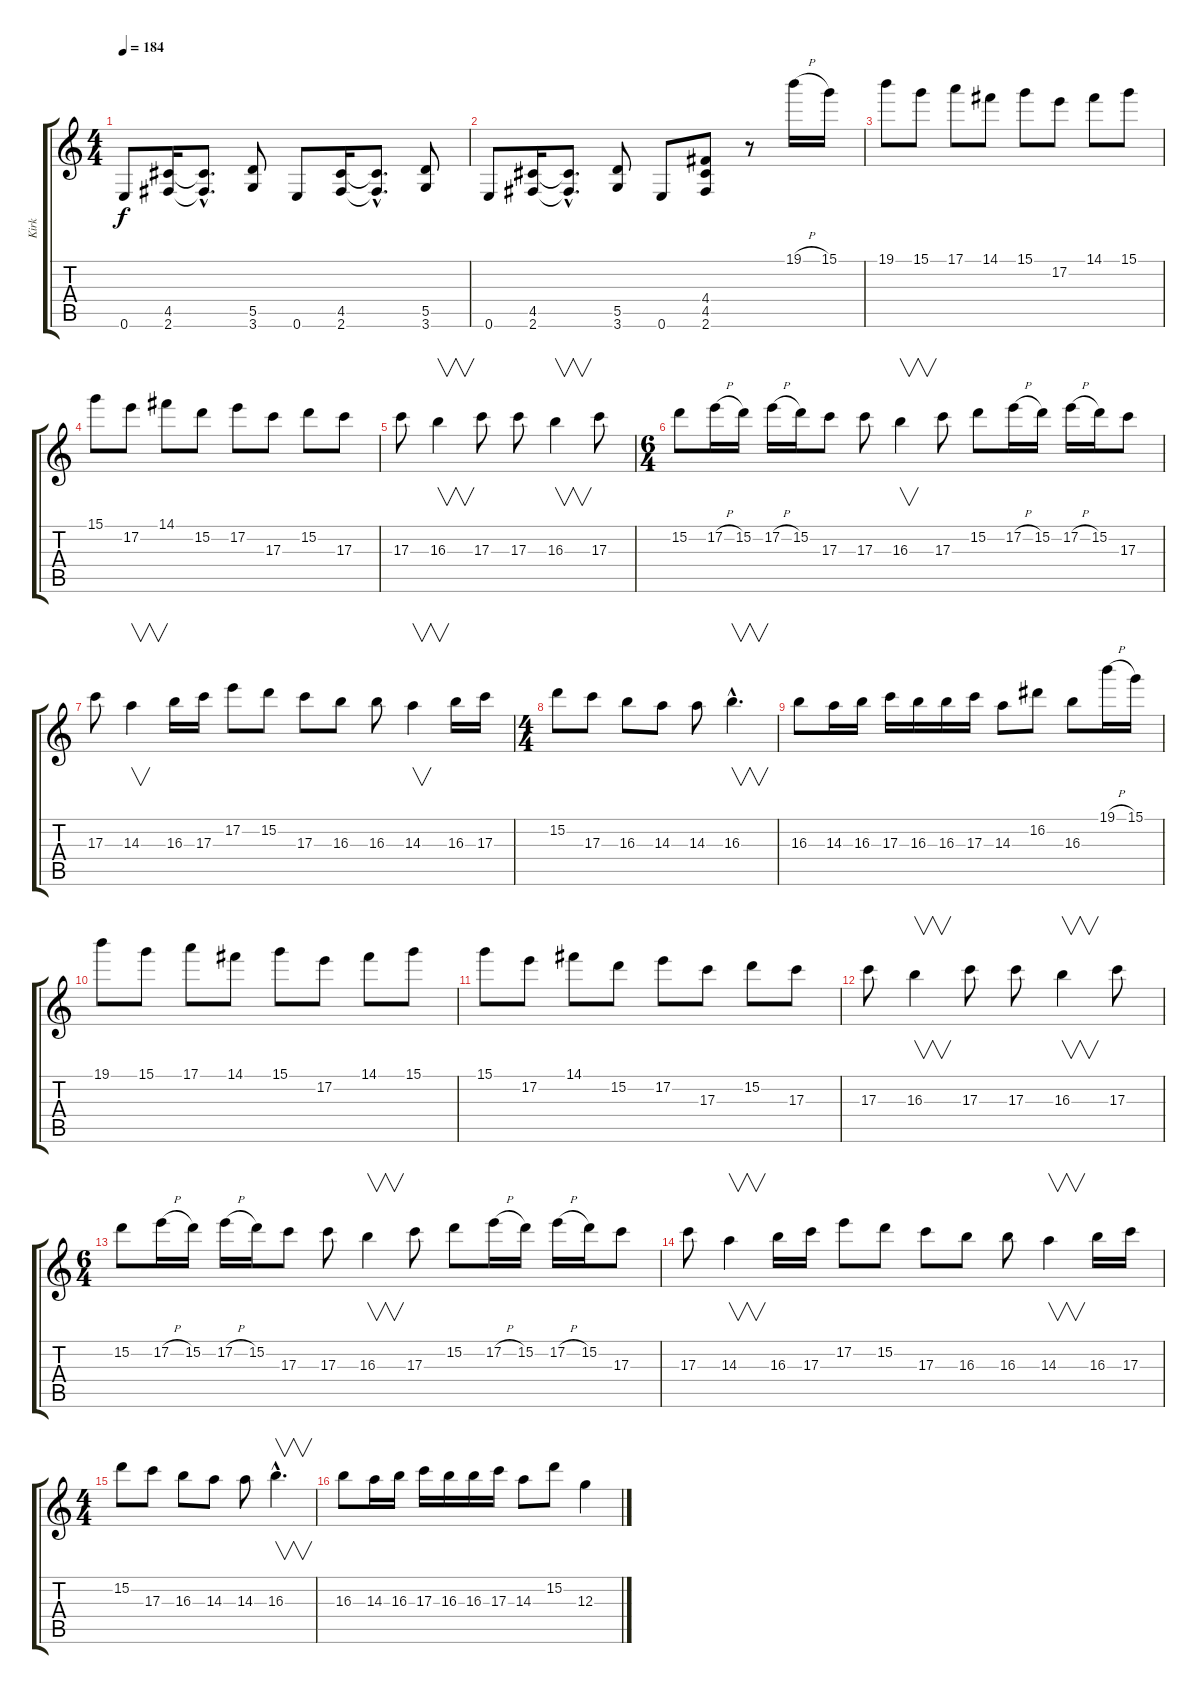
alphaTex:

\track ("Kirk" "Kirk") {instrument overdrivenguitar}
\staff {score tabs}
\tuning (E4 B3 G3 D3 A2 E2) {hide}
\ts (4 4)
\tempo 184
\clef g2
\ks c
0.6.8{dy f} (4.5 2.6).16 (4.5{hac t} 2.6{hac t}).8{d} (5.5 3.6).8 0.6.8 (4.5 2.6).16 (4.5{hac t} 2.6{hac t}).8{d} (5.5 3.6).8 |
0.6.8 (4.5 2.6).16 (4.5{hac t} 2.6{hac t}).8{d} (5.5 3.6).8 0.6.8 (4.4 4.5 2.6).8 r.8 19.1{h}.16 15.1.16 |
19.1.8 15.1.8 17.1.8 14.1.8 15.1.8 17.2.8 14.1.8 15.1.8 |
15.1.8 17.2.8 14.1.8 15.2.8 17.2.8 17.3.8 15.2.8 17.3.8 |
17.3.8 16.3.4{v} 17.3.8 17.3.8 16.3.4{v} 17.3.8 |
\ts (6 4)
15.2.8 17.2{h}.16 15.2.16 17.2{h}.16 15.2.16 17.3.8 17.3.8 16.3.4{v} 17.3.8 15.2.8 17.2{h}.16 15.2.16 17.2{h}.16 15.2.16 17.3.8 |
17.3.8 14.3.4{v} 16.3.16 17.3.16 17.2.8 15.2.8 17.3.8 16.3.8 16.3.8 14.3.4{v} 16.3.16 17.3.16 |
\ts (4 4)
15.2.8 17.3.8 16.3.8 14.3.8 14.3.8 16.3{hac}.4{v d} |
16.3.8 14.3.16 16.3.16 17.3.16 16.3.16 16.3.16 17.3.16 14.3.8 16.2.8 16.3.8 19.1{h}.16 15.1.16 |
19.1.8 15.1.8 17.1.8 14.1.8 15.1.8 17.2.8 14.1.8 15.1.8 |
15.1.8 17.2.8 14.1.8 15.2.8 17.2.8 17.3.8 15.2.8 17.3.8 |
17.3.8 16.3.4{v} 17.3.8 17.3.8 16.3.4{v} 17.3.8 |
\ts (6 4)
15.2.8 17.2{h}.16 15.2.16 17.2{h}.16 15.2.16 17.3.8 17.3.8 16.3.4{v} 17.3.8 15.2.8 17.2{h}.16 15.2.16 17.2{h}.16 15.2.16 17.3.8 |
17.3.8 14.3.4{v} 16.3.16 17.3.16 17.2.8 15.2.8 17.3.8 16.3.8 16.3.8 14.3.4{v} 16.3.16 17.3.16 |
\ts (4 4)
15.2.8 17.3.8 16.3.8 14.3.8 14.3.8 16.3{hac}.4{v d} |
16.3.8 14.3.16 16.3.16 17.3.16 16.3.16 16.3.16 17.3.16 14.3.8 15.2.8 12.3.4
